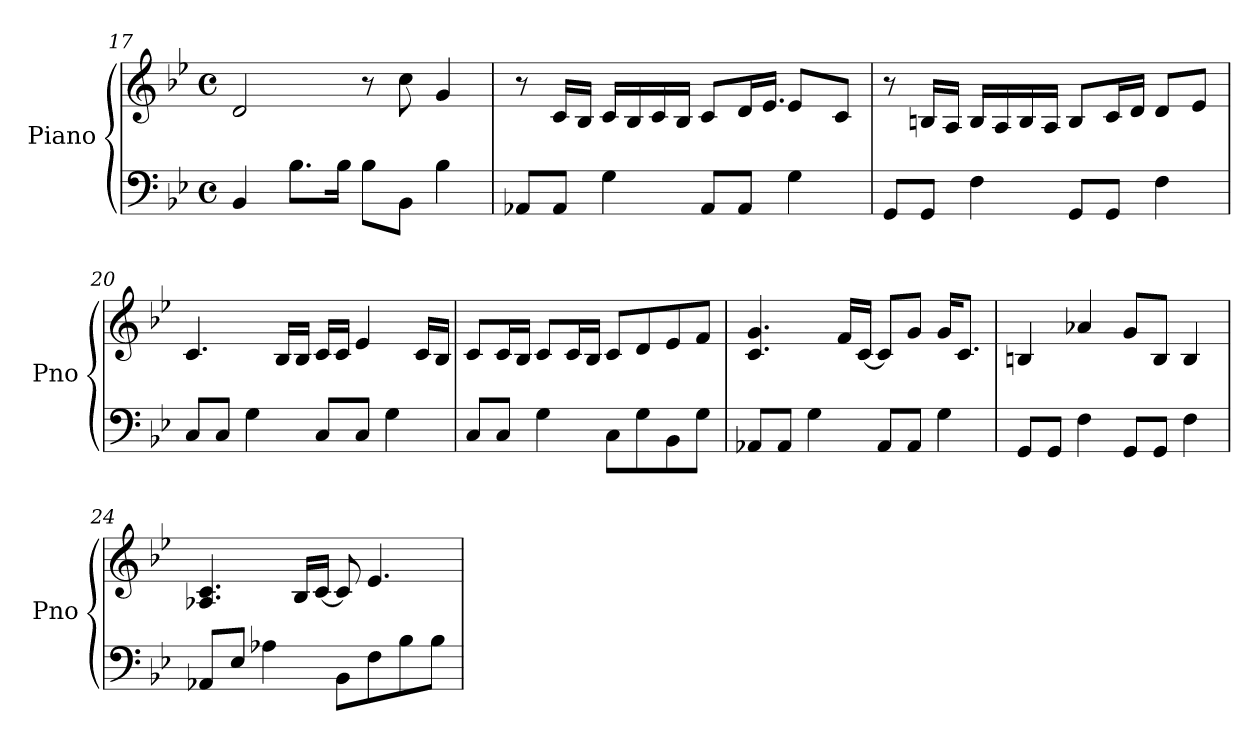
**kern	**kern
*part1	*part1
*staff2	*staff1
*I"Piano	*
*I'Pno	*
*clefF4	*clefG2
*k[b-e-]	*k[b-e-]
*B-:	*B-:
*M4/4	*M4/4
*met(c)	*met(c)
=17	=17
4BB-/	2d/
8.B-\L	.
16B-\Jk	.
8B-\L	8r
8BB-\J	8cc\
4B-\	4g/
!!LO:LB:g=z
=18	=18
*	*^
8AA-X/L	8r	2.ryy
8AA-/J	16c/LL	.
.	16B-/JJ	.
4G\	16c/LL	.
.	16B-/	.
.	16c/	.
.	16B-/JJ	.
8AA-/L	8c/L	.
8AA-/J	16d/L	.
.	16.e-/JJ	.
4G\	.	8e-/L
.	8..ryy	.
.	.	8c/J
*	*v	*v
=19	=19
8GG/L	8r
8GG/J	16Bn/LL
.	16A/JJ
4F\	16B/LL
.	16A/
.	16B/
.	16A/JJ
8GG/L	8B/L
8GG/J	16c/L
.	16d/JJ
4F\	8d/L
.	8e-/J
=20	=20
8C/L	4.c/
8C/J	.
4G\	.
.	16B-/LL
.	16B-/JJ
8C/L	16c/LL
.	16c/JJ
8C/J	4e-/
4G\	.
.	16c/LL
.	16B-/JJ
!!LO:LB:g=z
=21	=21
8C/L	8c/L
8C/J	16c/L
.	16B-/JJ
4G\	8c/L
.	16c/L
.	16B-/JJ
8C\L	8c/L
8G\	8d/
8BB-\	8e-/
8G\J	8f/J
=22	=22
8AA-X/L	4.c/ 4.g/
8AA-/J	.
4G\	.
.	16f/LL
.	[16c/JJ
8AA-/L	8c/L]
8AA-/J	8g/J
4G\	16g/KL
.	8.c/J
=23	=23
8GG/L	4Bn/
8GG/J	.
4F\	4a-X/
8GG/L	8g/L
8GG/J	8B/J
4F\	4B/
!!LO:LB:g=z
=24	=24
8AA-X/L	4.A-X/ 4.c/
8E-/J	.
4A-X\	.
.	16B-/LL
.	[16c/JJ
8BB-\L	8c/]
8F\	4.e-/
8B-\	.
8B-\J	.
=	=
*-	*-
